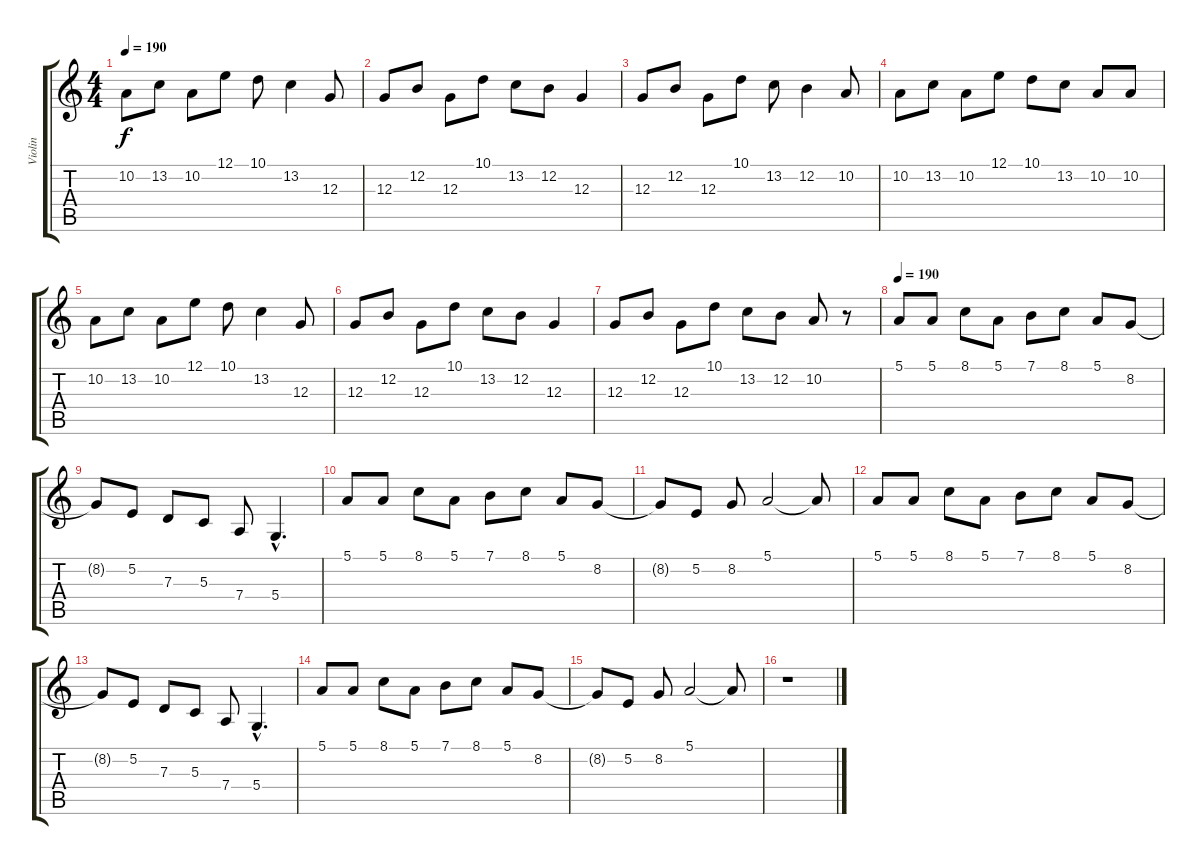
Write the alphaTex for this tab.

\track ("Violin" "Violin") {instrument violin}
\staff {score tabs}
\tuning (E4 B3 G3 D3 A2 E2) {hide}
\ts (4 4)
\tempo 190
\clef g2
\ks c
10.2.8{dy f} 13.2.8 10.2.8 12.1.8 10.1.8 13.2.4 12.3.8 |
12.3.8 12.2.8 12.3.8 10.1.8 13.2.8 12.2.8 12.3.4 |
12.3.8 12.2.8 12.3.8 10.1.8 13.2.8 12.2.4 10.2.8 |
10.2.8 13.2.8 10.2.8 12.1.8 10.1.8 13.2.8 10.2.8 10.2.8 |
10.2.8 13.2.8 10.2.8 12.1.8 10.1.8 13.2.4 12.3.8 |
12.3.8 12.2.8 12.3.8 10.1.8 13.2.8 12.2.8 12.3.4 |
12.3.8 12.2.8 12.3.8 10.1.8 13.2.8 12.2.8 10.2.8 r.8 |
\tempo 190
5.1.8 5.1.8 8.1.8 5.1.8 7.1.8 8.1.8 5.1.8 8.2.8 |
8.2{t}.8 5.2.8 7.3.8 5.3.8 7.4.8 5.4{hac}.4{d} |
5.1.8 5.1.8 8.1.8 5.1.8 7.1.8 8.1.8 5.1.8 8.2.8 |
8.2{t}.8 5.2.8 8.2.8 5.1.2 5.1{t}.8 |
5.1.8 5.1.8 8.1.8 5.1.8 7.1.8 8.1.8 5.1.8 8.2.8 |
8.2{t}.8 5.2.8 7.3.8 5.3.8 7.4.8 5.4{hac}.4{d} |
5.1.8 5.1.8 8.1.8 5.1.8 7.1.8 8.1.8 5.1.8 8.2.8 |
8.2{t}.8 5.2.8 8.2.8 5.1.2 5.1{t}.8 |
r.1
